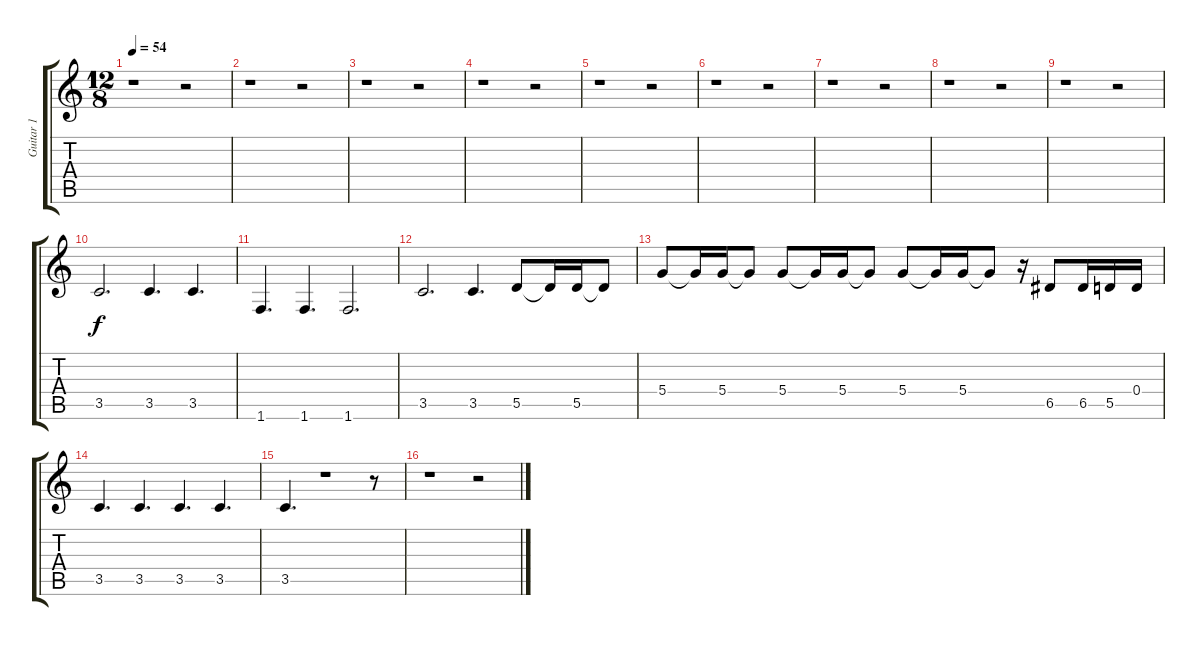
\track ("Guitar 1" "Guitar 1") {instrument electricguitarclean}
\staff {score tabs}
\tuning (E4 B3 G3 D3 A2 E2) {hide}
\ts (12 8)
\tempo 54
\clef g2
\ks c
r.1{dy f} r.2 |
r.1 r.2 |
r.1 r.2 |
r.1 r.2 |
r.1 r.2 |
r.1 r.2 |
r.1 r.2 |
r.1 r.2 |
r.1 r.2 |
3.5.2{d} 3.5.4{d} 3.5.4{d} |
1.6.4{d} 1.6.4{d} 1.6.2{d} |
3.5.2{d} 3.5.4{d} 5.5.8 5.5{t}.16 5.5.16 5.5{t}.8 |
5.4.8 5.4{t}.16 5.4.16 5.4{t}.8 5.4.8 5.4{t}.16 5.4.16 5.4{t}.8 5.4.8 5.4{t}.16 5.4.16 5.4{t}.8 r.16 6.5.8 6.5.16 5.5.16 0.4.16 |
3.5.4{d} 3.5.4{d} 3.5.4{d} 3.5.4{d} |
3.5.4{d} r.1 r.8 |
r.1 r.2
